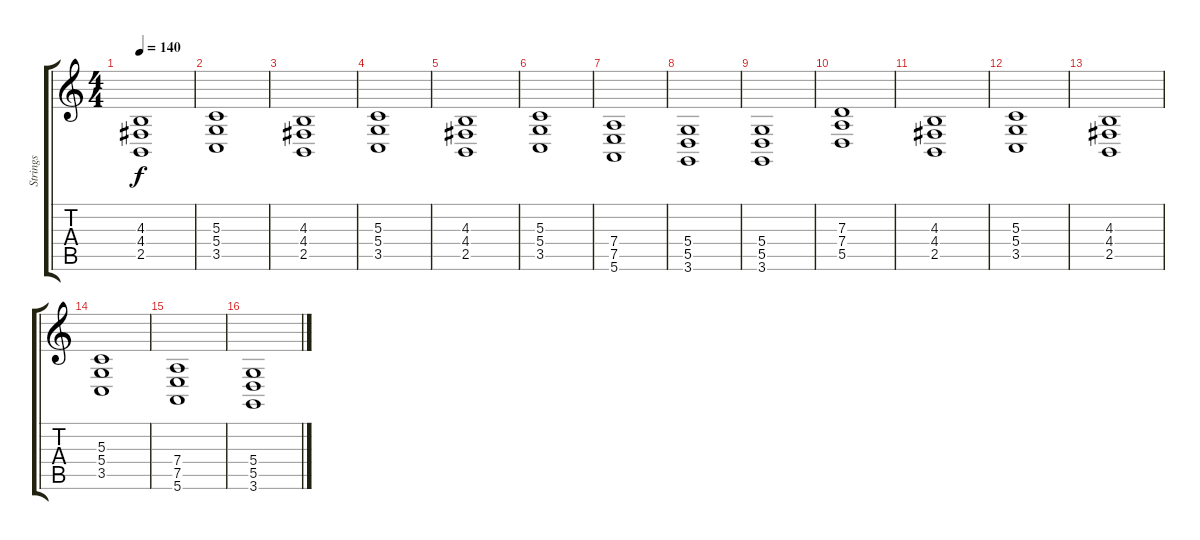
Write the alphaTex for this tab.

\track ("Strings" "Strings") {instrument stringensemble1}
\staff {score tabs}
\tuning (E4 B3 G3 D3 A2 E2) {hide}
\ts (4 4)
\tempo 140
\clef g2
\ks c
(4.3 4.4 2.5).1{dy f} |
(5.3 5.4 3.5).1 |
(4.3 4.4 2.5).1 |
(5.3 5.4 3.5).1 |
(4.3 4.4 2.5).1 |
(5.3 5.4 3.5).1 |
(7.4 7.5 5.6).1 |
(5.4 5.5 3.6).1 |
(5.4 5.5 3.6).1 |
(7.3 7.4 5.5).1 |
(4.3 4.4 2.5).1 |
(5.3 5.4 3.5).1 |
(4.3 4.4 2.5).1 |
(5.3 5.4 3.5).1 |
(7.4 7.5 5.6).1 |
(5.4 5.5 3.6).1
